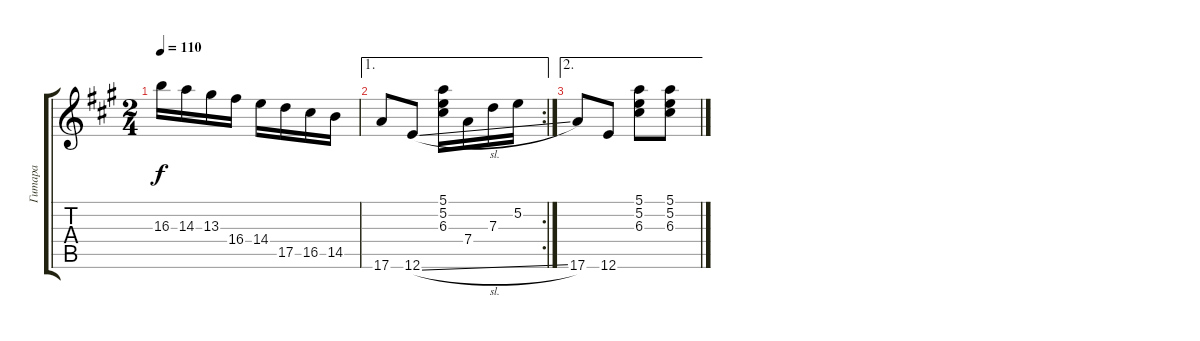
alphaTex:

\track ("Гитара" "Гитара") {instrument acousticguitarsteel}
\staff {score tabs}
\tuning (E4 B3 G3 D3 A2 E2) {hide}
\ts (2 4)
\tempo 110
\clef g2
\ks a
16.3.16{dy f} 14.3.16 13.3.16 16.4.16 14.4.16 17.5.16 16.5.16 14.5.16 |
\ae 1
\rc 2
17.6.8 12.6{sl}.8 (5.1 5.2 6.3).16 7.4.16 7.3.16 5.2.16 |
\ae 2
17.6.8 12.6.8 (5.1 5.2 6.3).8 (5.1 5.2 6.3).8
